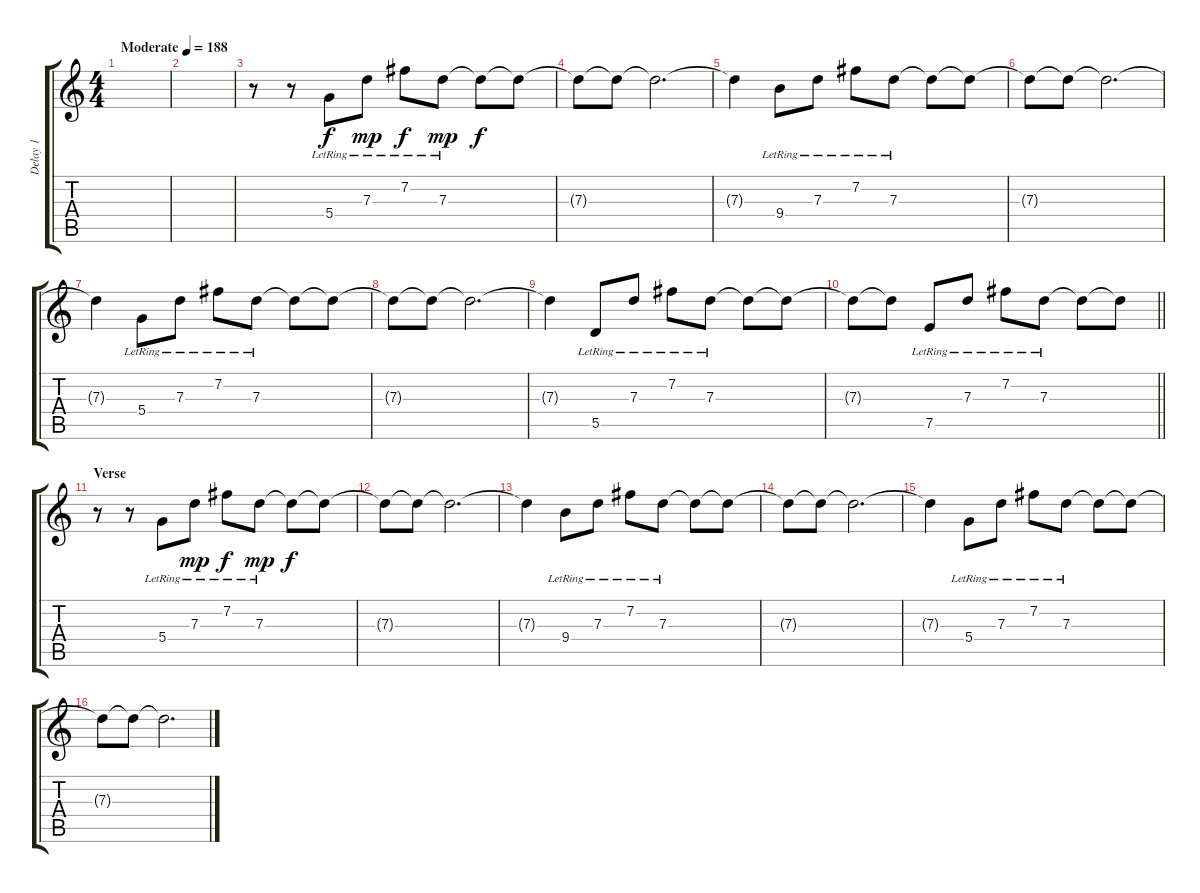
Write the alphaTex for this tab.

\track ("Delay 1" "Delay 1") {instrument electricguitarclean}
\staff {score tabs}
\tuning (E4 B3 G3 D3 A2 E2) {hide}
\ts (4 4)
\tempo (188 "Moderate")
\clef g2
\ks c
|
|
r.8 r.8 5.4{lr}.8 7.3{lr}.8{dy mp} 7.2{lr}.8{dy f} 7.3{lr}.8{dy mp} 7.3{t}.8{dy f} 7.3{t}.8 |
7.3{t}.8 7.3{t}.8 7.3{t}.2{d} |
7.3{t}.4 9.4{lr}.8 7.3{lr}.8 7.2{lr}.8 7.3{lr}.8 7.3{t}.8 7.3{t}.8 |
7.3{t}.8 7.3{t}.8 7.3{t}.2{d} |
7.3{t}.4 5.4{lr}.8 7.3{lr}.8 7.2{lr}.8 7.3{lr}.8 7.3{t}.8 7.3{t}.8 |
7.3{t}.8 7.3{t}.8 7.3{t}.2{d} |
7.3{t}.4 5.5{lr}.8 7.3{lr}.8 7.2{lr}.8 7.3{lr}.8 7.3{t}.8 7.3{t}.8 |
\barLineRight lightlight
7.3{t}.8 7.3{t}.8 7.5{lr}.8 7.3{lr}.8 7.2{lr}.8 7.3{lr}.8 7.3{t}.8 7.3{t}.8 |
\section ("" "Verse")
r.8 r.8 5.4{lr}.8 7.3{lr}.8{dy mp} 7.2{lr}.8{dy f} 7.3{lr}.8{dy mp} 7.3{t}.8{dy f} 7.3{t}.8 |
7.3{t}.8 7.3{t}.8 7.3{t}.2{d} |
7.3{t}.4 9.4{lr}.8 7.3{lr}.8 7.2{lr}.8 7.3{lr}.8 7.3{t}.8 7.3{t}.8 |
7.3{t}.8 7.3{t}.8 7.3{t}.2{d} |
7.3{t}.4 5.4{lr}.8 7.3{lr}.8 7.2{lr}.8 7.3{lr}.8 7.3{t}.8 7.3{t}.8 |
7.3{t}.8 7.3{t}.8 7.3{t}.2{d}
